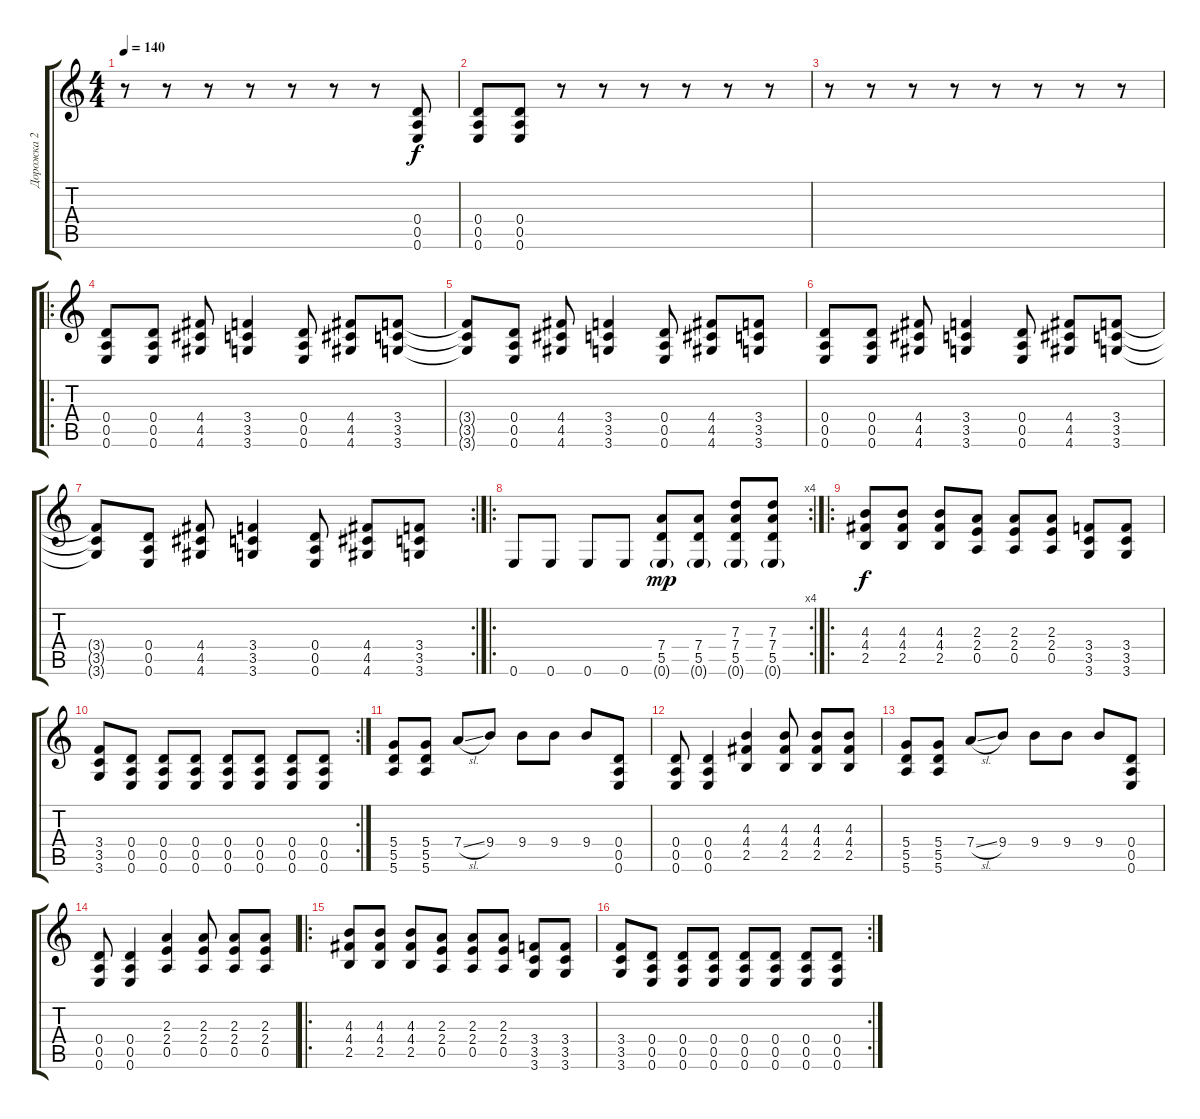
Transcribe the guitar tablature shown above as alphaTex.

\track ("Дорожка 2" "Дорожка 2") {instrument distortionguitar}
\staff {score tabs}
\tuning (E4 B3 G3 D3 A2 E2) {hide}
\ts (4 4)
\tempo 140
\clef g2
\ks c
r.8{dy f} r.8 r.8 r.8 r.8 r.8 r.8 (0.4 0.5 0.6).8 |
(0.4 0.5 0.6).8 (0.4 0.5 0.6).8 r.8 r.8 r.8 r.8 r.8 r.8 |
r.8 r.8 r.8 r.8 r.8 r.8 r.8 r.8 |
\ro
(0.4 0.5 0.6).8 (0.4 0.5 0.6).8 (4.4 4.5 4.6).8 (3.4 3.5 3.6).4 (0.4 0.5 0.6).8 (4.4 4.5 4.6).8 (3.4 3.5 3.6).8 |
(3.4{t} 3.5{t} 3.6{t}).8 (0.4 0.5 0.6).8 (4.4 4.5 4.6).8 (3.4 3.5 3.6).4 (0.4 0.5 0.6).8 (4.4 4.5 4.6).8 (3.4 3.5 3.6).8 |
(0.4 0.5 0.6).8 (0.4 0.5 0.6).8 (4.4 4.5 4.6).8 (3.4 3.5 3.6).4 (0.4 0.5 0.6).8 (4.4 4.5 4.6).8 (3.4 3.5 3.6).8 |
\rc 2
(3.4{t} 3.5{t} 3.6{t}).8 (0.4 0.5 0.6).8 (4.4 4.5 4.6).8 (3.4 3.5 3.6).4 (0.4 0.5 0.6).8 (4.4 4.5 4.6).8 (3.4 3.5 3.6).8 |
\ro
\rc 4
0.6.8 0.6.8 0.6.8 0.6.8 (7.4 5.5 0.6{g}).8{dy mp} (7.4 5.5 0.6{g}).8 (7.3 7.4 5.5 0.6{g}).8 (7.3 7.4 5.5 0.6{g}).8 |
\ro
(4.3 4.4 2.5).8{dy f} (4.3 4.4 2.5).8 (4.3 4.4 2.5).8 (2.3 2.4 0.5).8 (2.3 2.4 0.5).8 (2.3 2.4 0.5).8 (3.4 3.5 3.6).8 (3.4 3.5 3.6).8 |
\rc 2
(3.4 3.5 3.6).8 (0.4 0.5 0.6).8 (0.4 0.5 0.6).8 (0.4 0.5 0.6).8 (0.4 0.5 0.6).8 (0.4 0.5 0.6).8 (0.4 0.5 0.6).8 (0.4 0.5 0.6).8 |
(5.4 5.5 5.6).8 (5.4 5.5 5.6).8 7.4{sl}.8 9.4.8 9.4.8 9.4.8 9.4.8 (0.4 0.5 0.6).8 |
(0.4 0.5 0.6).8 (0.4 0.5 0.6).4 (4.3 4.4 2.5).4 (4.3 4.4 2.5).8 (4.3 4.4 2.5).8 (4.3 4.4 2.5).8 |
(5.4 5.5 5.6).8 (5.4 5.5 5.6).8 7.4{sl}.8 9.4.8 9.4.8 9.4.8 9.4.8 (0.4 0.5 0.6).8 |
(0.4 0.5 0.6).8 (0.4 0.5 0.6).4 (2.3 2.4 0.5).4 (2.3 2.4 0.5).8 (2.3 2.4 0.5).8 (2.3 2.4 0.5).8 |
\ro
(4.3 4.4 2.5).8 (4.3 4.4 2.5).8 (4.3 4.4 2.5).8 (2.3 2.4 0.5).8 (2.3 2.4 0.5).8 (2.3 2.4 0.5).8 (3.4 3.5 3.6).8 (3.4 3.5 3.6).8 |
\rc 2
(3.4 3.5 3.6).8 (0.4 0.5 0.6).8 (0.4 0.5 0.6).8 (0.4 0.5 0.6).8 (0.4 0.5 0.6).8 (0.4 0.5 0.6).8 (0.4 0.5 0.6).8 (0.4 0.5 0.6).8
